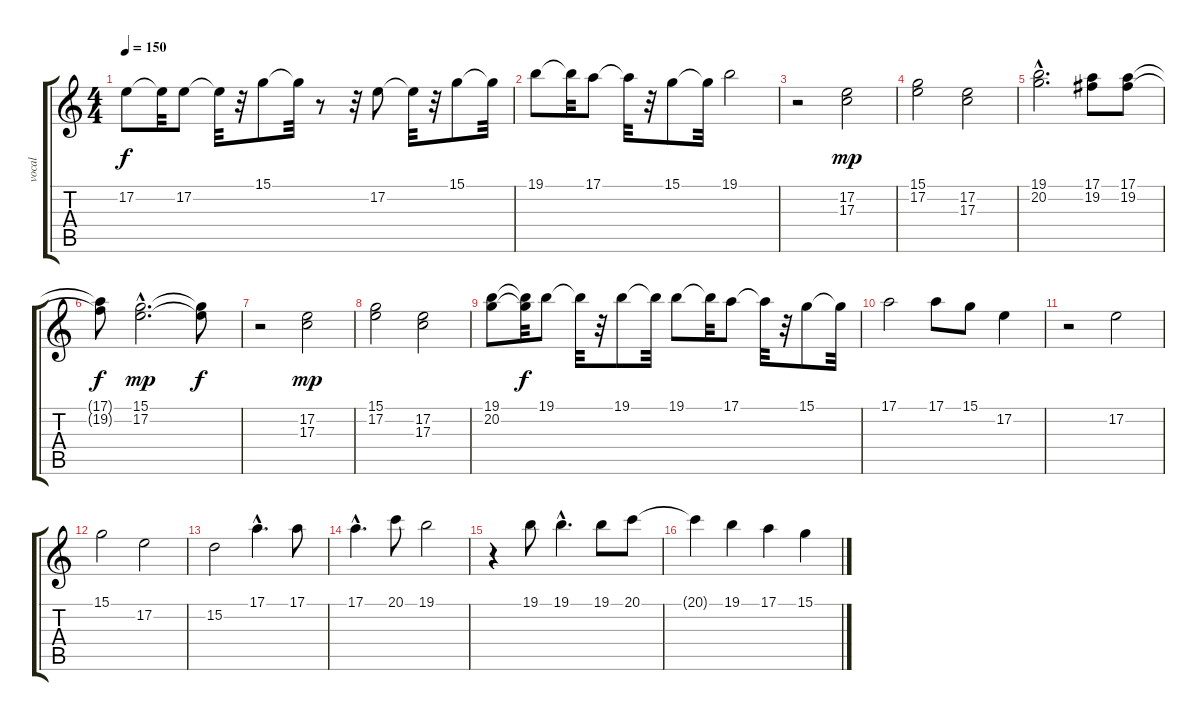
\track ("vocal" "vocal") {instrument lead6voice}
\staff {score tabs}
\tuning (E4 B3 G3 D3 A2 E2) {hide}
\ts (4 4)
\tempo 150
\clef g2
\ks c
17.2.8{dy f} 17.2{t}.32 17.2.8 17.2{t}.32 r.32 15.1.8 15.1{t}.32 r.8 r.32 17.2.8 17.2{t}.32 r.32 15.1.8 15.1{t}.32 |
19.1.8 19.1{t}.32 17.1.8 17.1{t}.32 r.32 15.1.8 15.1{t}.32 19.1.2 |
r.2 (17.2 17.3).2{dy mp} |
(15.1 17.2).2 (17.2 17.3).2 |
(19.1{hac} 20.2{hac}).2{d} (17.1 19.2).8 (17.1 19.2).8 |
(17.1{t} 19.2{t}).8{dy f} (15.1{hac} 17.2{hac}).2{d dy mp} (15.1{t} 17.2{t}).8{dy f} |
r.2 (17.2 17.3).2{dy mp} |
(15.1 17.2).2 (17.2 17.3).2 |
(19.1 20.2).8 (19.1{t} 20.2{t}).32{dy f} 19.1.8 19.1{t}.32 r.32 19.1.8 19.1{t}.32 19.1.8 19.1{t}.32 17.1.8 17.1{t}.32 r.32 15.1.8 15.1{t}.32 |
17.1.2 17.1.8 15.1.8 17.2.4 |
r.2 17.2.2 |
15.1.2 17.2.2 |
15.2.2 17.1{hac}.4{d} 17.1.8 |
17.1{hac}.4{d} 20.1.8 19.1.2 |
r.4 19.1.8 19.1{hac}.4{d} 19.1.8 20.1.8 |
20.1{t}.4 19.1.4 17.1.4 15.1.4
